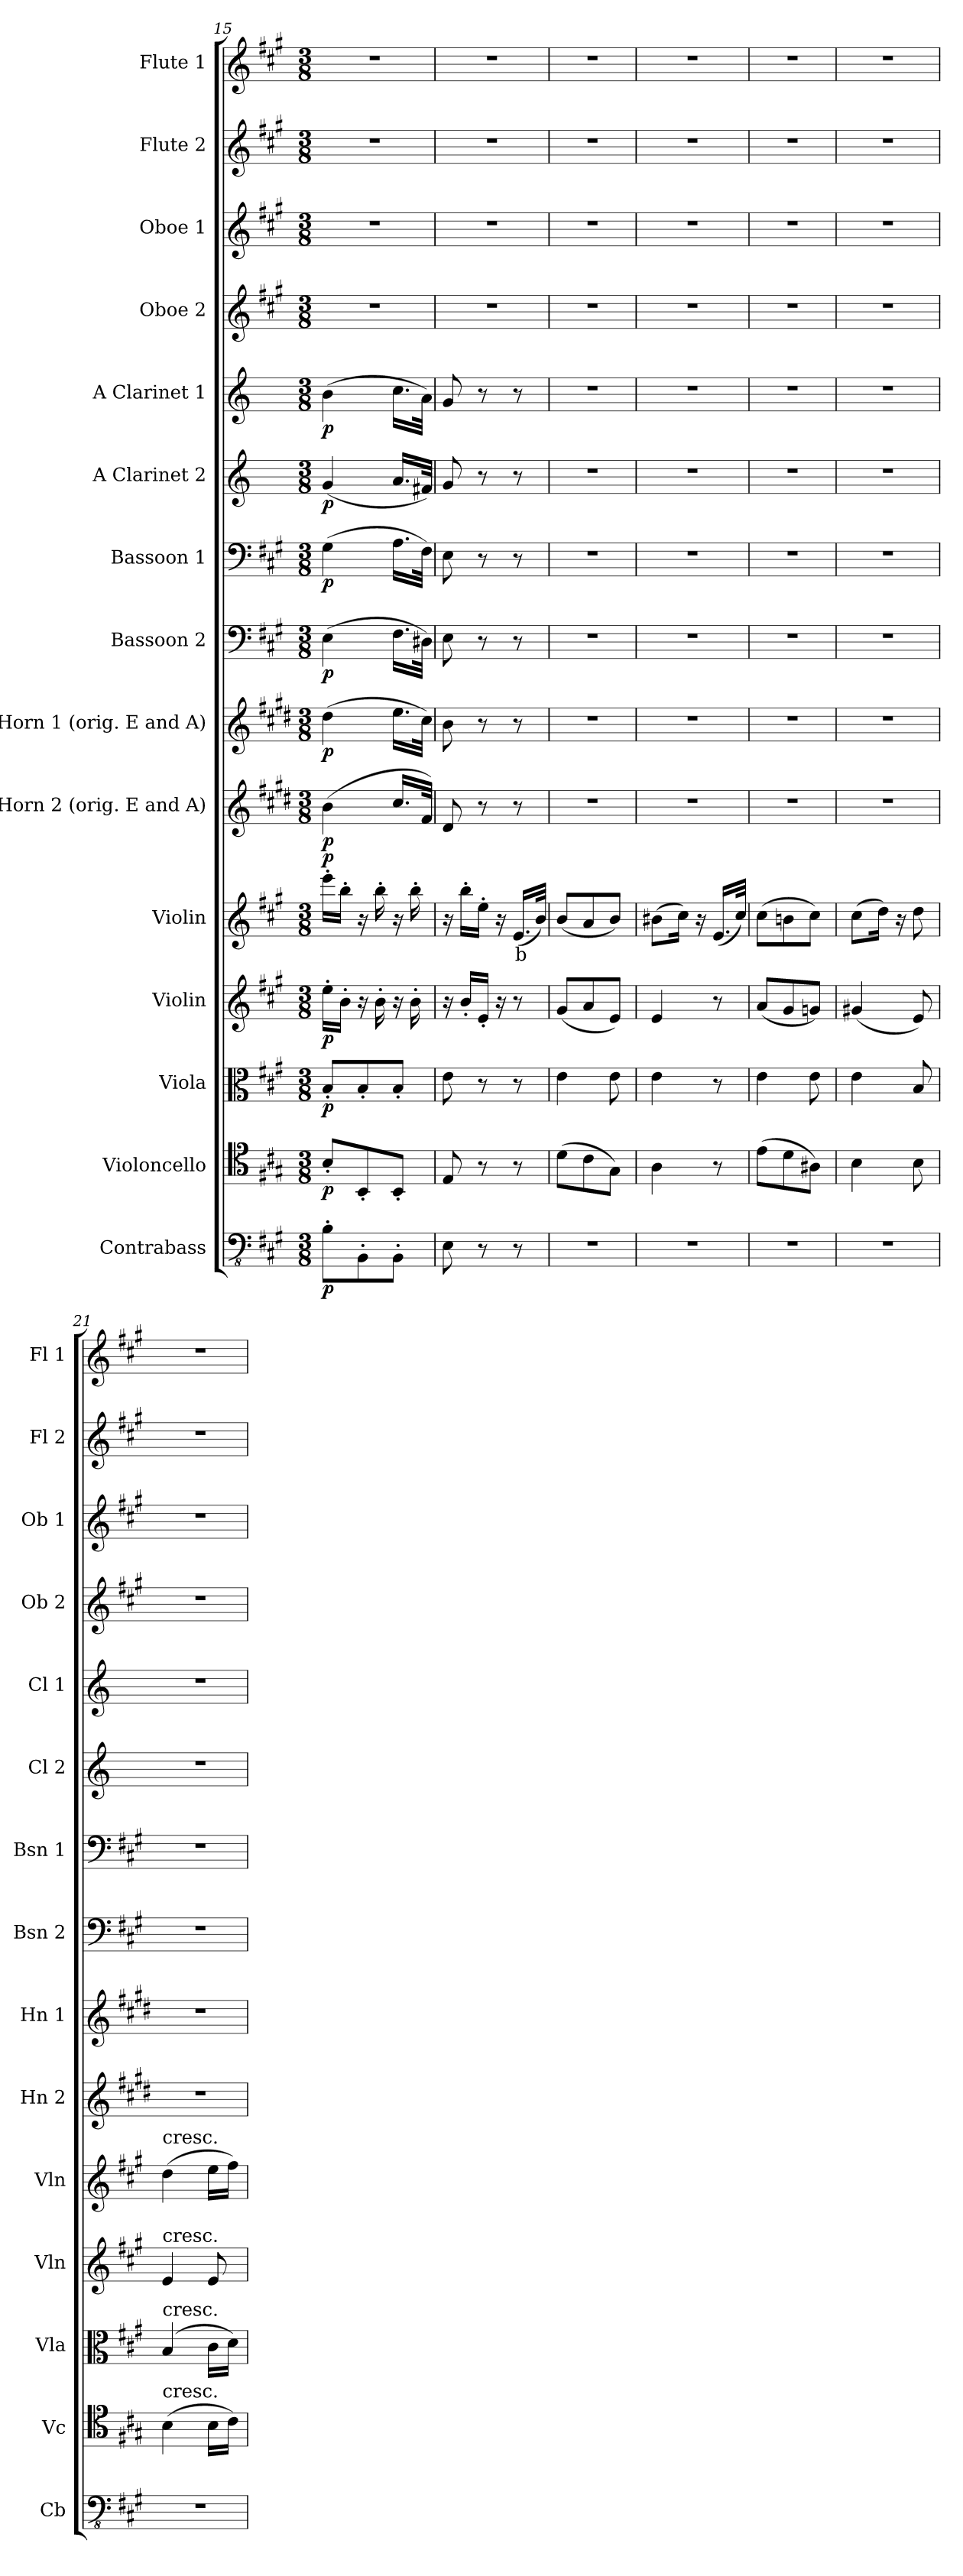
**kern	**dynam	**kern	**dynam	**kern	**dynam	**kern	**dynam	**kern	**text	**dynam	**kern	**dynam	**kern	**dynam	**kern	**dynam	**kern	**dynam	**kern	**dynam	**kern	**dynam	**kern	**kern	**kern	**kern
*part15	*part15	*part14	*part14	*part13	*part13	*part12	*part12	*part11	*part11	*part11	*part10	*part10	*part9	*part9	*part8	*part8	*part7	*part7	*part6	*part6	*part5	*part5	*part4	*part3	*part2	*part1
*staff15	*staff15	*staff14	*staff14	*staff13	*staff13	*staff12	*staff12	*staff11	*staff11	*staff11	*staff10	*staff10	*staff9	*staff9	*staff8	*staff8	*staff7	*staff7	*staff6	*staff6	*staff5	*staff5	*staff4	*staff3	*staff2	*staff1
*I"Contrabass	*	*I"Violoncello	*	*I"Viola	*	*I"Violin	*	*I"Violin	*	*	*I"F Horn 2 (orig. E and A)	*	*I"F Horn 1 (orig. E and A)	*	*I"Bassoon 2	*	*I"Bassoon 1	*	*I"A Clarinet 2	*	*I"A Clarinet 1	*	*I"Oboe 2	*I"Oboe 1	*I"Flute 2	*I"Flute 1
*I'Cb	*	*I'Vc	*	*I'Vla	*	*I'Vln	*	*I'Vln	*	*	*I'Hn 2	*	*I'Hn 1	*	*I'Bsn 2	*	*I'Bsn 1	*	*I'Cl 2	*	*I'Cl 1	*	*I'Ob 2	*I'Ob 1	*I'Fl 2	*I'Fl 1
*clefFv4	*	*clefC4	*	*clefC3	*	*clefG2	*	*clefG2	*	*	*clefG2	*	*clefG2	*	*clefF4	*	*clefF4	*	*clefG2	*	*clefG2	*	*clefG2	*clefG2	*clefG2	*clefG2
*	*	*	*	*	*	*	*	*	*	*	*ITrd4c7	*	*ITrd4c7	*	*	*	*	*	*ITrd2c3	*	*ITrd2c3	*	*	*	*	*
*k[f#c#g#]	*	*k[f#c#g#]	*	*k[f#c#g#]	*	*k[f#c#g#]	*	*k[f#c#g#]	*	*	*k[f#c#g#]	*	*k[f#c#g#]	*	*k[f#c#g#]	*	*k[f#c#g#]	*	*k[f#c#g#]	*	*k[f#c#g#]	*	*k[f#c#g#]	*k[f#c#g#]	*k[f#c#g#]	*k[f#c#g#]
*M3/8	*	*M3/8	*	*M3/8	*	*M3/8	*	*M3/8	*	*	*M3/8	*	*M3/8	*	*M3/8	*	*M3/8	*	*M3/8	*	*M3/8	*	*M3/8	*M3/8	*M3/8	*M3/8
=15	=15	=15	=15	=15	=15	=15	=15	=15	=15	=15	=15	=15	=15	=15	=15	=15	=15	=15	=15	=15	=15	=15	=15	=15	=15	=15
!	!LO:DY:b	!	!LO:DY:b	!	!LO:DY:b	!	!LO:DY:b	!	!	!LO:DY:b	!	!LO:DY:b	!	!LO:DY:b	!	!LO:DY:b	!	!LO:DY:b	!	!LO:DY:b	!	!LO:DY:b	!	!	!	!
8BB'\L	p	8B'/L	p	8B'/L	p	16ee'\LL	p	16eee'\LL	.	p	(>4e\	p	(>4g#\	p	(>4E\	p	(>4G#\	p	(<4e/	p	(>4g#\	p	4.r	4.r	4.r	4.r
.	.	.	.	.	.	16b'\JJ	.	16bb'\JJ	.	.	.	.	.	.	.	.	.	.	.	.	.	.	.	.	.	.
8BBB'\	.	8BB'/	.	8B'/	.	16r	.	16r	.	.	.	.	.	.	.	.	.	.	.	.	.	.	.	.	.	.
.	.	.	.	.	.	16b'\	.	16bb'\	.	.	.	.	.	.	.	.	.	.	.	.	.	.	.	.	.	.
8BBB'\J	.	8BB'/J	.	8B'/J	.	16r	.	16r	.	.	16.f#/LL	.	16.a\LL	.	16.F#\LL	.	16.A\LL	.	16.f#/LL	.	16.a\LL	.	.	.	.	.
.	.	.	.	.	.	16b'\	.	16bb'\	.	.	.	.	.	.	.	.	.	.	.	.	.	.	.	.	.	.
.	.	.	.	.	.	.	.	.	.	.	32B/JJk)	.	32f#\JJk)	.	32D#X\JJk)	.	32F#\JJk)	.	32d#X/JJk)	.	32f#\JJk)	.	.	.	.	.
=16	=16	=16	=16	=16	=16	=16	=16	=16	=16	=16	=16	=16	=16	=16	=16	=16	=16	=16	=16	=16	=16	=16	=16	=16	=16	=16
8EE\	.	8E/	.	8e\	.	16r	.	16r	.	.	8G#/	.	8e\	.	8E\	.	8E\	.	8e/	.	8e/	.	4.r	4.r	4.r	4.r
.	.	.	.	.	.	16b'/LL	.	16bb'\LL	.	.	.	.	.	.	.	.	.	.	.	.	.	.	.	.	.	.
8r	.	8r	.	8r	.	16e'/JJ	.	16ee'\JJ	.	.	8r	.	8r	.	8r	.	8r	.	8r	.	8r	.	.	.	.	.
.	.	.	.	.	.	16r	.	16r	.	.	.	.	.	.	.	.	.	.	.	.	.	.	.	.	.	.
!	!	!	!	!	!	!	!	!	!LO:LY:b:color=#FF0000	!	!	!	!	!	!	!	!	!	!	!	!	!	!	!	!	!
8r	.	8r	.	8r	.	8r	.	(<16.e/LL	b	.	8r	.	8r	.	8r	.	8r	.	8r	.	8r	.	.	.	.	.
.	.	.	.	.	.	.	.	32b/JJk)	.	.	.	.	.	.	.	.	.	.	.	.	.	.	.	.	.	.
=17	=17	=17	=17	=17	=17	=17	=17	=17	=17	=17	=17	=17	=17	=17	=17	=17	=17	=17	=17	=17	=17	=17	=17	=17	=17	=17
4.r	.	(>8d\L	.	4e\	.	(<8g#/L	.	(<8b/L	.	.	4.r	.	4.r	.	4.r	.	4.r	.	4.r	.	4.r	.	4.r	4.r	4.r	4.r
.	.	8c#\	.	.	.	8a/	.	8a/	.	.	.	.	.	.	.	.	.	.	.	.	.	.	.	.	.	.
.	.	8G#\J)	.	8e\	.	8e/J)	.	8b/J)	.	.	.	.	.	.	.	.	.	.	.	.	.	.	.	.	.	.
=18	=18	=18	=18	=18	=18	=18	=18	=18	=18	=18	=18	=18	=18	=18	=18	=18	=18	=18	=18	=18	=18	=18	=18	=18	=18	=18
4.r	.	4A\	.	4e\	.	4e/	.	(>8b#X\L	.	.	4.r	.	4.r	.	4.r	.	4.r	.	4.r	.	4.r	.	4.r	4.r	4.r	4.r
.	.	.	.	.	.	.	.	16cc#\Jk)	.	.	.	.	.	.	.	.	.	.	.	.	.	.	.	.	.	.
.	.	.	.	.	.	.	.	16r	.	.	.	.	.	.	.	.	.	.	.	.	.	.	.	.	.	.
.	.	8r	.	8r	.	8r	.	(<16.e/LL	.	.	.	.	.	.	.	.	.	.	.	.	.	.	.	.	.	.
.	.	.	.	.	.	.	.	32cc#/JJk)	.	.	.	.	.	.	.	.	.	.	.	.	.	.	.	.	.	.
=19	=19	=19	=19	=19	=19	=19	=19	=19	=19	=19	=19	=19	=19	=19	=19	=19	=19	=19	=19	=19	=19	=19	=19	=19	=19	=19
4.r	.	(>8e\L	.	4e\	.	(<8a/L	.	(>8cc#\L	.	.	4.r	.	4.r	.	4.r	.	4.r	.	4.r	.	4.r	.	4.r	4.r	4.r	4.r
.	.	8d\	.	.	.	8g#/	.	8bn\	.	.	.	.	.	.	.	.	.	.	.	.	.	.	.	.	.	.
.	.	8A#X\J)	.	8e\	.	8gn/J)	.	8cc#\J)	.	.	.	.	.	.	.	.	.	.	.	.	.	.	.	.	.	.
=20	=20	=20	=20	=20	=20	=20	=20	=20	=20	=20	=20	=20	=20	=20	=20	=20	=20	=20	=20	=20	=20	=20	=20	=20	=20	=20
4.r	.	4B\	.	4e\	.	(<4g#X/	.	(>8cc#\L	.	.	4.r	.	4.r	.	4.r	.	4.r	.	4.r	.	4.r	.	4.r	4.r	4.r	4.r
.	.	.	.	.	.	.	.	16dd\Jk)	.	.	.	.	.	.	.	.	.	.	.	.	.	.	.	.	.	.
.	.	.	.	.	.	.	.	16r	.	.	.	.	.	.	.	.	.	.	.	.	.	.	.	.	.	.
.	.	8B\	.	8B/	.	8e/)	.	8dd\	.	.	.	.	.	.	.	.	.	.	.	.	.	.	.	.	.	.
=21	=21	=21	=21	=21	=21	=21	=21	=21	=21	=21	=21	=21	=21	=21	=21	=21	=21	=21	=21	=21	=21	=21	=21	=21	=21	=21
!	!	!	!	!	!	!	!	!LO:TX:a:t=cresc.	!	!	!	!	!	!	!	!	!	!	!	!	!	!	!	!	!	!
!	!	!	!	!	!	!LO:TX:a:t=cresc.	!	!	!	!	!	!	!	!	!	!	!	!	!	!	!	!	!	!	!	!
!	!	!	!	!LO:TX:a:t=cresc.	!	!	!	!	!	!	!	!	!	!	!	!	!	!	!	!	!	!	!	!	!	!
!	!	!LO:TX:a:t=cresc.	!	!	!	!	!	!	!	!	!	!	!	!	!	!	!	!	!	!	!	!	!	!	!	!
4.r	.	(>4B\	.	(>4B/	.	4e/	.	(>4dd\	.	.	4.r	.	4.r	.	4.r	.	4.r	.	4.r	.	4.r	.	4.r	4.r	4.r	4.r
.	.	16B\LL	.	16c#\LL	.	8e/	.	16ee\LL	.	.	.	.	.	.	.	.	.	.	.	.	.	.	.	.	.	.
.	.	16c#\JJ)	.	16d\JJ)	.	.	.	16ff#\JJ)	.	.	.	.	.	.	.	.	.	.	.	.	.	.	.	.	.	.
=	=	=	=	=	=	=	=	=	=	=	=	=	=	=	=	=	=	=	=	=	=	=	=	=	=	=
*-	*-	*-	*-	*-	*-	*-	*-	*-	*-	*-	*-	*-	*-	*-	*-	*-	*-	*-	*-	*-	*-	*-	*-	*-	*-	*-
